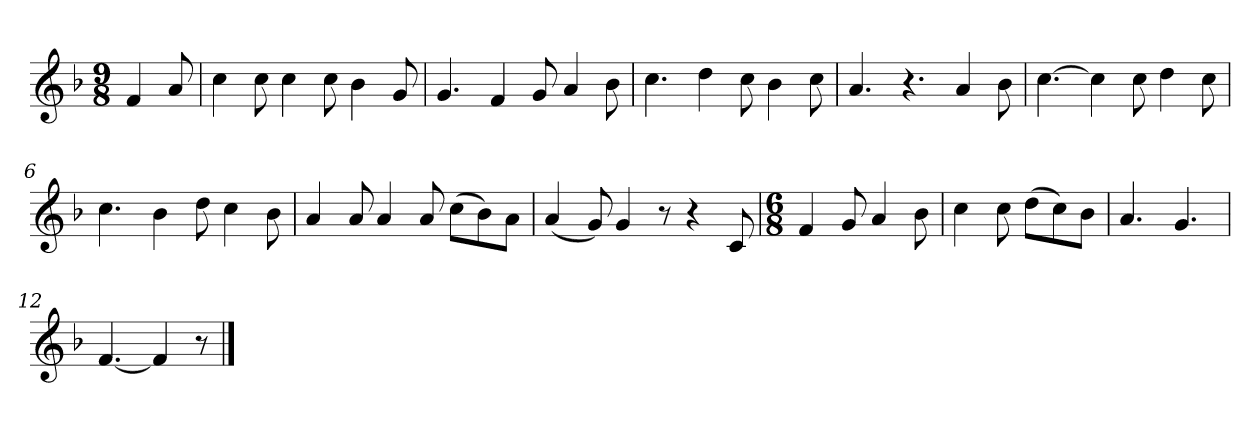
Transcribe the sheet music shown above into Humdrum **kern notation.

**kern
*part1
*staff1
*k[b-]
*M9/8
*MM120
=
4f
8a
=1
4cc
8cc
4cc
8cc
4b-
8g
=2
4.g
4f
8g
4a
8b-
=3
4.cc
4dd
8cc
4b-
8cc
=4
4.a
4.r
4a
8b-
=5
[4.cc
4cc]
8cc
4dd
8cc
=6
4.cc
4b-
8dd
4cc
8b-
=7
4a
8a
4a
8a
(8ccL
8b-)
8aJ
=8
(4a
8g)
4g
8r
4r
8c
=9
*M6/8
4f
8g
4a
8b-
=10
4cc
8cc
(8ddL
8cc)
8b-J
=11
4.a
4.g
=12
[4.f
4f]
8r
==
*-
